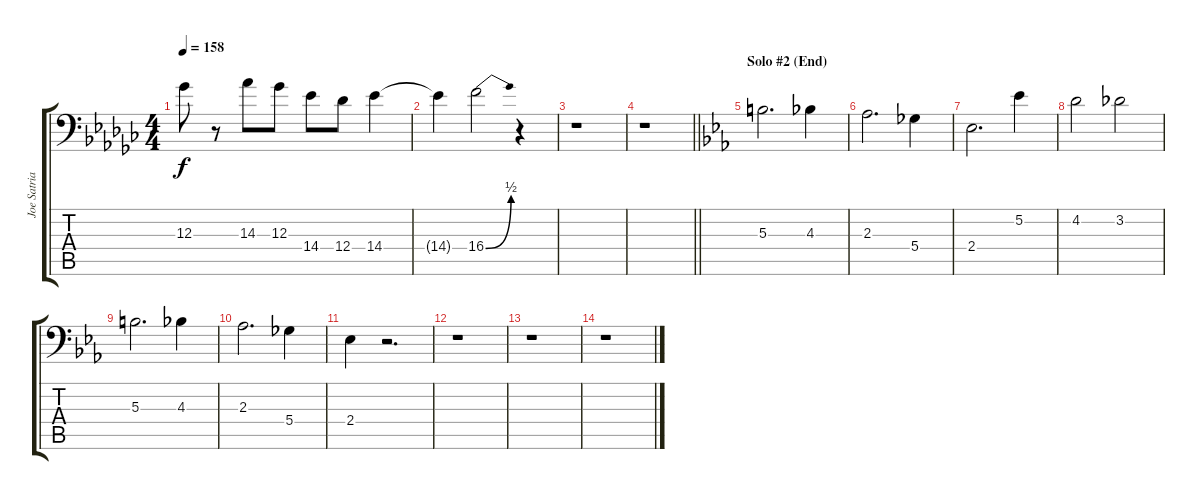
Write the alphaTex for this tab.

\track ("Joe Satriani (Octave)" "Joe Satria") {instrument overdrivenguitar}
\staff {score tabs}
\tuning (Eb3 Bb2 Gb2 Db2 Ab1 Eb1) {hide}
\ts (4 4)
\tempo 158
\clef f4
\ks gb
12.3.8{dy f} r.8 14.3.8 12.3.8 14.4.8 12.4.8 14.4.4 |
14.4{t}.4 16.4{be (bend 0 0 60 2)}.2 r.4 |
r.1 |
\barLineRight lightlight
r.1 |
\section ("" "Solo #2 (End)")
\ks eb
5.3.2{d} 4.3.4 |
2.3.2{d} 5.4.4 |
2.4.2{d} 5.2.4 |
4.2.2 3.2.2 |
5.3.2{d} 4.3.4 |
2.3.2{d} 5.4.4 |
2.4.4 r.2{d} |
r.1 |
r.1 |
r.1
